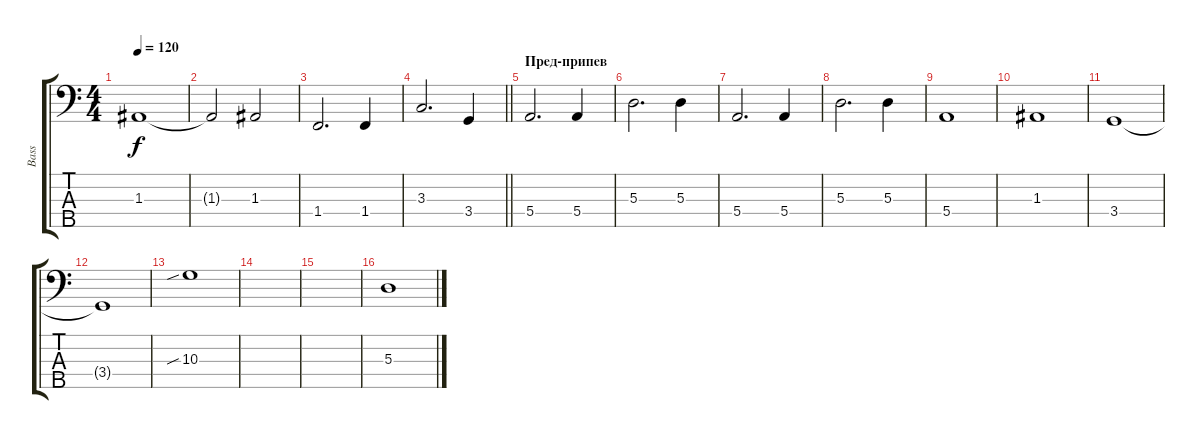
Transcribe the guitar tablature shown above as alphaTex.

\track ("Bass" "Bass") {instrument electricbassfinger}
\staff {score tabs}
\tuning (G2 D2 A1 E1 B0) {hide}
\ts (4 4)
\tempo 120
\clef f4
\ks c
1.3.1{dy f} |
1.3{t}.2 1.3.2 |
1.4.2{d} 1.4.4 |
\barLineRight lightlight
3.3.2{d} 3.4.4 |
\section ("" "Пред-припев")
5.4.2{d} 5.4.4 |
5.3.2{d} 5.3.4 |
5.4.2{d} 5.4.4 |
5.3.2{d} 5.3.4 |
5.4.1 |
1.3.1 |
3.4.1 |
3.4{t}.1 |
10.3{sib}.1 |
|
|
5.3.1
